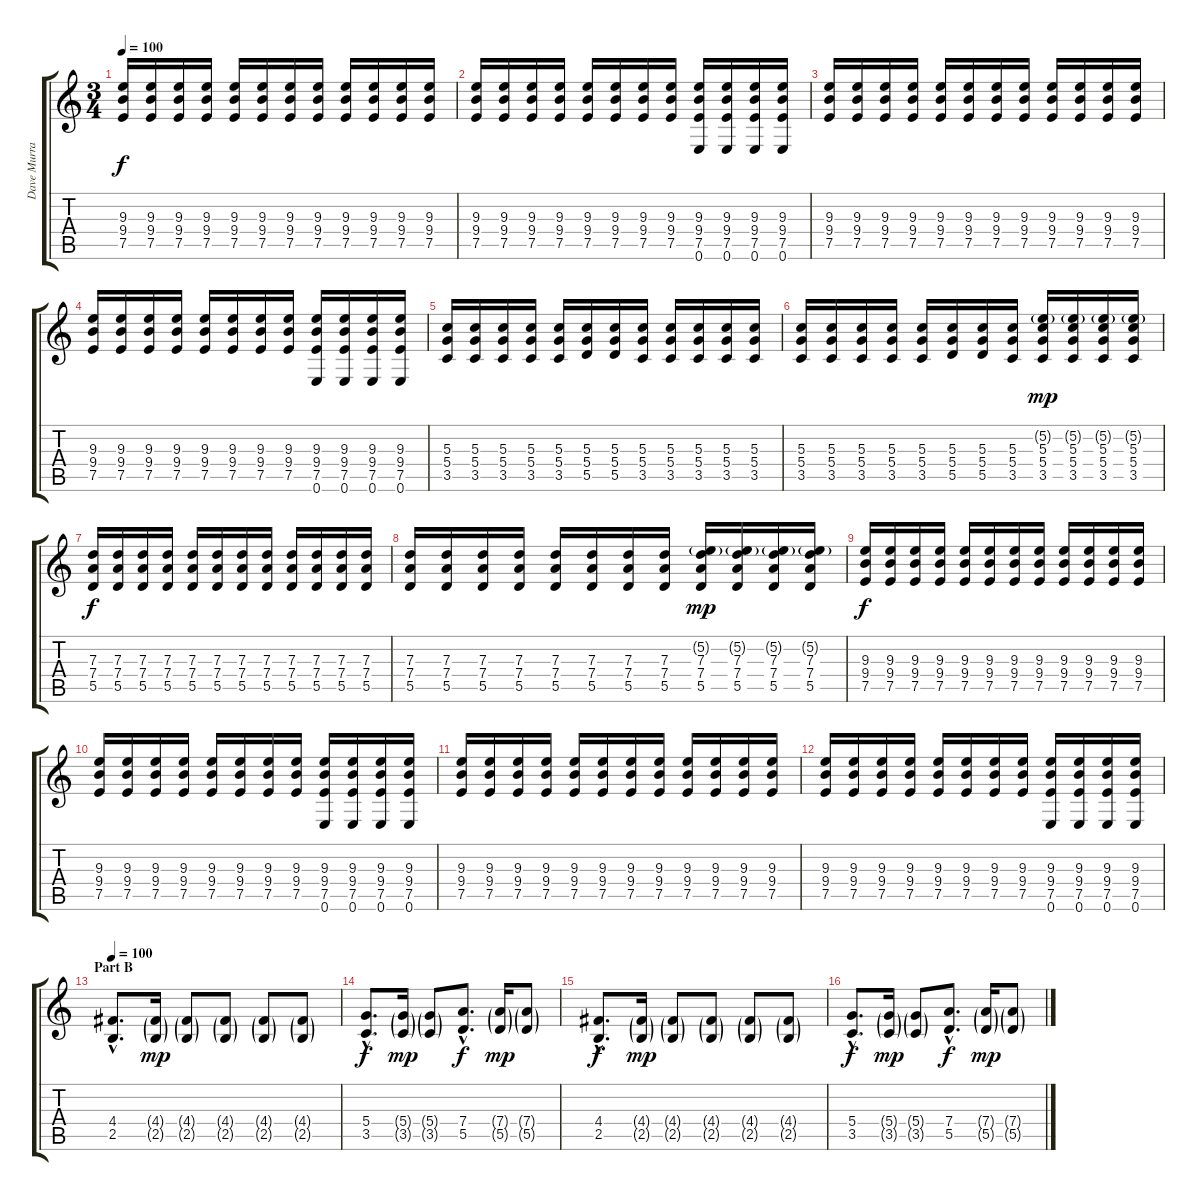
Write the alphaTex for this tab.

\track ("Dave Murray" "Dave Murra") {instrument distortionguitar}
\staff {score tabs}
\tuning (E4 B3 G3 D3 A2 E2) {hide}
\ts (3 4)
\tempo 100
\clef g2
\ks c
(9.3 9.4 7.5).16{dy f} (9.3 9.4 7.5).16 (9.3 9.4 7.5).16 (9.3 9.4 7.5).16 (9.3 9.4 7.5).16 (9.3 9.4 7.5).16 (9.3 9.4 7.5).16 (9.3 9.4 7.5).16 (9.3 9.4 7.5).16 (9.3 9.4 7.5).16 (9.3 9.4 7.5).16 (9.3 9.4 7.5).16 |
(9.3 9.4 7.5).16 (9.3 9.4 7.5).16 (9.3 9.4 7.5).16 (9.3 9.4 7.5).16 (9.3 9.4 7.5).16 (9.3 9.4 7.5).16 (9.3 9.4 7.5).16 (9.3 9.4 7.5).16 (9.3 9.4 7.5 0.6).16 (9.3 9.4 7.5 0.6).16 (9.3 9.4 7.5 0.6).16 (9.3 9.4 7.5 0.6).16 |
(9.3 9.4 7.5).16 (9.3 9.4 7.5).16 (9.3 9.4 7.5).16 (9.3 9.4 7.5).16 (9.3 9.4 7.5).16 (9.3 9.4 7.5).16 (9.3 9.4 7.5).16 (9.3 9.4 7.5).16 (9.3 9.4 7.5).16 (9.3 9.4 7.5).16 (9.3 9.4 7.5).16 (9.3 9.4 7.5).16 |
(9.3 9.4 7.5).16 (9.3 9.4 7.5).16 (9.3 9.4 7.5).16 (9.3 9.4 7.5).16 (9.3 9.4 7.5).16 (9.3 9.4 7.5).16 (9.3 9.4 7.5).16 (9.3 9.4 7.5).16 (9.3 9.4 7.5 0.6).16 (9.3 9.4 7.5 0.6).16 (9.3 9.4 7.5 0.6).16 (9.3 9.4 7.5 0.6).16 |
(5.3 5.4 3.5).16 (5.3 5.4 3.5).16 (5.3 5.4 3.5).16 (5.3 5.4 3.5).16 (5.3 5.4 3.5).16 (5.3 5.4 5.5).16 (5.3 5.4 5.5).16 (5.3 5.4 3.5).16 (5.3 5.4 3.5).16 (5.3 5.4 3.5).16 (5.3 5.4 3.5).16 (5.3 5.4 3.5).16 |
(5.3 5.4 3.5).16 (5.3 5.4 3.5).16 (5.3 5.4 3.5).16 (5.3 5.4 3.5).16 (5.3 5.4 3.5).16 (5.3 5.4 5.5).16 (5.3 5.4 5.5).16 (5.3 5.4 3.5).16 (5.2{g} 5.3 5.4 3.5).16{dy mp} (5.2{g} 5.3 5.4 3.5).16 (5.2{g} 5.3 5.4 3.5).16 (5.2{g} 5.3 5.4 3.5).16 |
(7.3 7.4 5.5).16{dy f} (7.3 7.4 5.5).16 (7.3 7.4 5.5).16 (7.3 7.4 5.5).16 (7.3 7.4 5.5).16 (7.3 7.4 5.5).16 (7.3 7.4 5.5).16 (7.3 7.4 5.5).16 (7.3 7.4 5.5).16 (7.3 7.4 5.5).16 (7.3 7.4 5.5).16 (7.3 7.4 5.5).16 |
(7.3 7.4 5.5).16 (7.3 7.4 5.5).16 (7.3 7.4 5.5).16 (7.3 7.4 5.5).16 (7.3 7.4 5.5).16 (7.3 7.4 5.5).16 (7.3 7.4 5.5).16 (7.3 7.4 5.5).16 (5.2{g} 7.3 7.4 5.5).16{dy mp} (5.2{g} 7.3 7.4 5.5).16 (5.2{g} 7.3 7.4 5.5).16 (5.2{g} 7.3 7.4 5.5).16 |
(9.3 9.4 7.5).16{dy f} (9.3 9.4 7.5).16 (9.3 9.4 7.5).16 (9.3 9.4 7.5).16 (9.3 9.4 7.5).16 (9.3 9.4 7.5).16 (9.3 9.4 7.5).16 (9.3 9.4 7.5).16 (9.3 9.4 7.5).16 (9.3 9.4 7.5).16 (9.3 9.4 7.5).16 (9.3 9.4 7.5).16 |
(9.3 9.4 7.5).16 (9.3 9.4 7.5).16 (9.3 9.4 7.5).16 (9.3 9.4 7.5).16 (9.3 9.4 7.5).16 (9.3 9.4 7.5).16 (9.3 9.4 7.5).16 (9.3 9.4 7.5).16 (9.3 9.4 7.5 0.6).16 (9.3 9.4 7.5 0.6).16 (9.3 9.4 7.5 0.6).16 (9.3 9.4 7.5 0.6).16 |
(9.3 9.4 7.5).16 (9.3 9.4 7.5).16 (9.3 9.4 7.5).16 (9.3 9.4 7.5).16 (9.3 9.4 7.5).16 (9.3 9.4 7.5).16 (9.3 9.4 7.5).16 (9.3 9.4 7.5).16 (9.3 9.4 7.5).16 (9.3 9.4 7.5).16 (9.3 9.4 7.5).16 (9.3 9.4 7.5).16 |
(9.3 9.4 7.5).16 (9.3 9.4 7.5).16 (9.3 9.4 7.5).16 (9.3 9.4 7.5).16 (9.3 9.4 7.5).16 (9.3 9.4 7.5).16 (9.3 9.4 7.5).16 (9.3 9.4 7.5).16 (9.3 9.4 7.5 0.6).16 (9.3 9.4 7.5 0.6).16 (9.3 9.4 7.5 0.6).16 (9.3 9.4 7.5 0.6).16 |
\section ("" "Part B")
\tempo 100
(4.4{hac} 2.5{hac}).8{d volume 16} (4.4{g} 2.5{g}).16{dy mp} (4.4{g} 2.5{g}).8 (4.4{g} 2.5{g}).8 (4.4{g} 2.5{g}).8 (4.4{g} 2.5{g}).8 |
(5.4{hac} 3.5{hac}).8{d dy f} (5.4{g} 3.5{g}).16{dy mp} (5.4{g} 3.5{g}).8 (7.4{hac} 5.5{hac}).8{d dy f} (7.4{g} 5.5{g}).16{dy mp} (7.4{g} 5.5{g}).8 |
(4.4{hac} 2.5{hac}).8{d dy f} (4.4{g} 2.5{g}).16{dy mp} (4.4{g} 2.5{g}).8 (4.4{g} 2.5{g}).8 (4.4{g} 2.5{g}).8 (4.4{g} 2.5{g}).8 |
(5.4{hac} 3.5{hac}).8{d dy f} (5.4{g} 3.5{g}).16{dy mp} (5.4{g} 3.5{g}).8 (7.4{hac} 5.5{hac}).8{d dy f} (7.4{g} 5.5{g}).16{dy mp} (7.4{g} 5.5{g}).8
